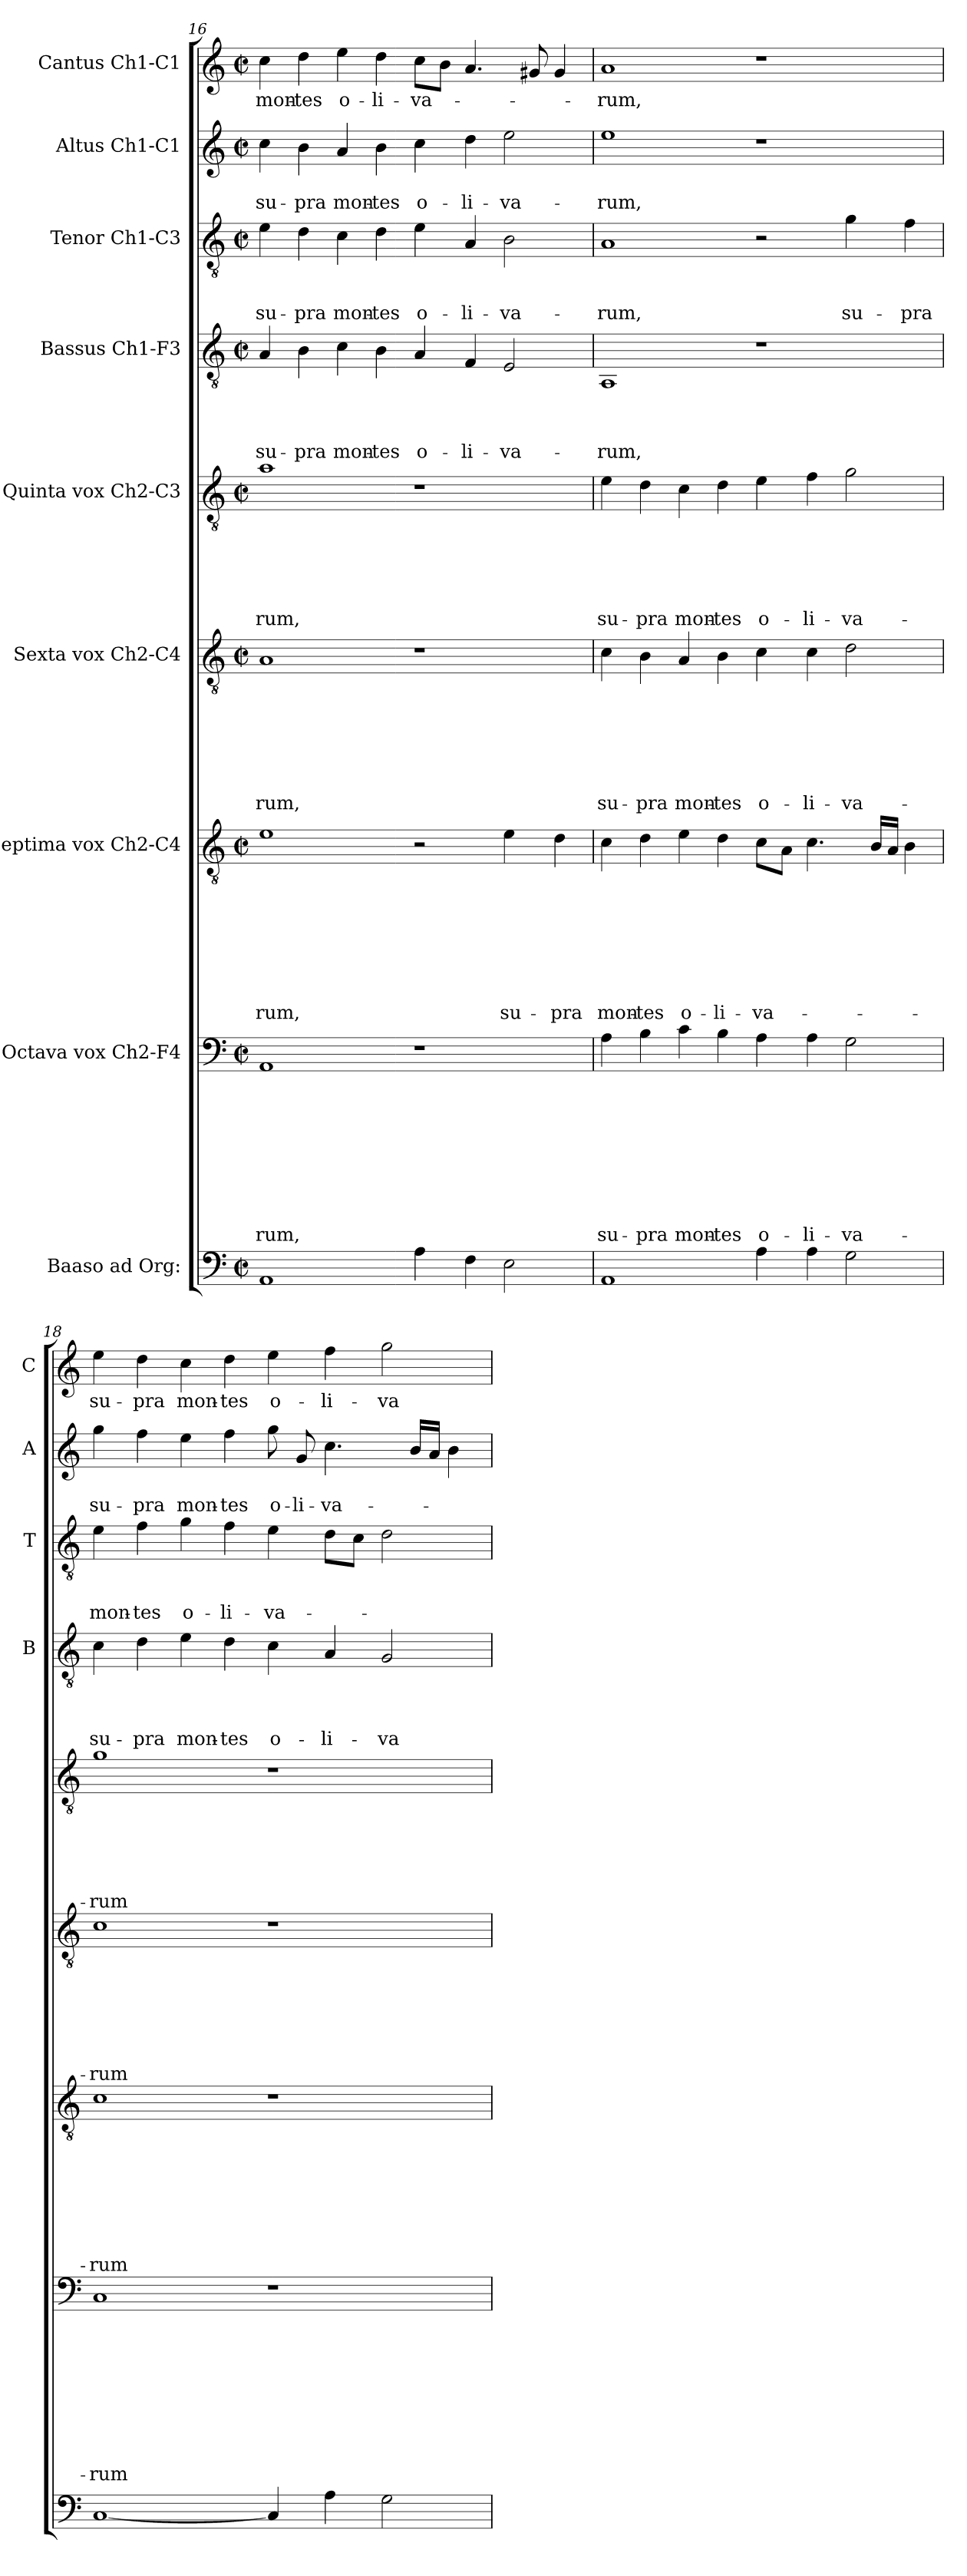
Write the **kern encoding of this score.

**kern	**kern	**text	**text	**text	**text	**text	**text	**text	**text	**text	**kern	**text	**text	**text	**text	**text	**text	**text	**text	**kern	**text	**text	**text	**text	**text	**text	**text	**kern	**text	**text	**text	**text	**text	**text	**kern	**text	**text	**text	**text	**kern	**text	**text	**text	**kern	**text	**text	**kern	**text
*part9	*part8	*part8	*part8	*part8	*part8	*part8	*part8	*part8	*part8	*part8	*part7	*part7	*part7	*part7	*part7	*part7	*part7	*part7	*part7	*part6	*part6	*part6	*part6	*part6	*part6	*part6	*part6	*part5	*part5	*part5	*part5	*part5	*part5	*part5	*part4	*part4	*part4	*part4	*part4	*part3	*part3	*part3	*part3	*part2	*part2	*part2	*part1	*part1
*staff9	*staff8	*staff8	*staff8	*staff8	*staff8	*staff8	*staff8	*staff8	*staff8	*staff8	*staff7	*staff7	*staff7	*staff7	*staff7	*staff7	*staff7	*staff7	*staff7	*staff6	*staff6	*staff6	*staff6	*staff6	*staff6	*staff6	*staff6	*staff5	*staff5	*staff5	*staff5	*staff5	*staff5	*staff5	*staff4	*staff4	*staff4	*staff4	*staff4	*staff3	*staff3	*staff3	*staff3	*staff2	*staff2	*staff2	*staff1	*staff1
*I"Baaso ad Org:	*I"Octava vox Ch2-F4	*	*	*	*	*	*	*	*	*	*I"Septima vox Ch2-C4	*	*	*	*	*	*	*	*	*I"Sexta vox Ch2-C4	*	*	*	*	*	*	*	*I"Quinta vox  Ch2-C3	*	*	*	*	*	*	*I"Bassus Ch1-F3	*	*	*	*	*I"Tenor Ch1-C3	*	*	*	*I"Altus Ch1-C1	*	*	*I"Cantus Ch1-C1	*
*	*	*	*	*	*	*	*	*	*	*	*	*	*	*	*	*	*	*	*	*	*	*	*	*	*	*	*	*	*	*	*	*	*	*	*I'B	*	*	*	*	*I'T	*	*	*	*I'A	*	*	*I'C	*
!!LO:LB:g=z
*clefF4	*clefF4	*	*	*	*	*	*	*	*	*	*clefGv2	*	*	*	*	*	*	*	*	*clefGv2	*	*	*	*	*	*	*	*clefGv2	*	*	*	*	*	*	*clefGv2	*	*	*	*	*clefGv2	*	*	*	*clefG2	*	*	*clefG2	*
*k[]	*k[]	*	*	*	*	*	*	*	*	*	*k[]	*	*	*	*	*	*	*	*	*k[]	*	*	*	*	*	*	*	*k[]	*	*	*	*	*	*	*k[]	*	*	*	*	*k[]	*	*	*	*k[]	*	*	*k[]	*
*C:	*C:	*	*	*	*	*	*	*	*	*	*C:	*	*	*	*	*	*	*	*	*C:	*	*	*	*	*	*	*	*C:	*	*	*	*	*	*	*C:	*	*	*	*	*C:	*	*	*	*C:	*	*	*C:	*
*M2/2	*M2/2	*	*	*	*	*	*	*	*	*	*M2/2	*	*	*	*	*	*	*	*	*M2/2	*	*	*	*	*	*	*	*M2/2	*	*	*	*	*	*	*M2/2	*	*	*	*	*M2/2	*	*	*	*M2/2	*	*	*M2/2	*
*met(c|)	*met(c|)	*	*	*	*	*	*	*	*	*	*met(c|)	*	*	*	*	*	*	*	*	*met(c|)	*	*	*	*	*	*	*	*met(c|)	*	*	*	*	*	*	*met(c|)	*	*	*	*	*met(c|)	*	*	*	*met(c|)	*	*	*met(c|)	*
=16	=16	=16	=16	=16	=16	=16	=16	=16	=16	=16	=16	=16	=16	=16	=16	=16	=16	=16	=16	=16	=16	=16	=16	=16	=16	=16	=16	=16	=16	=16	=16	=16	=16	=16	=16	=16	=16	=16	=16	=16	=16	=16	=16	=16	=16	=16	=16	=16
!	!	!	!	!	!	!	!	!	!	!LO:LY:b	!	!	!	!	!	!	!	!	!LO:LY:b	!	!	!	!	!	!	!	!LO:LY:b	!	!	!	!	!	!	!LO:LY:b	!	!	!	!	!LO:LY:b	!	!	!	!LO:LY:b	!	!	!LO:LY:b	!	!LO:LY:b
1AA	1AA	.	.	.	.	.	.	.	.	-rum,	1e	.	.	.	.	.	.	.	-rum,	1A	.	.	.	.	.	.	-rum,	1a	.	.	.	.	.	-rum,	4A/	.	.	.	su-	4e\	.	.	su-	4cc\	.	su-	4cc\	mon-
!	!	!	!	!	!	!	!	!	!	!	!	!	!	!	!	!	!	!	!	!	!	!	!	!	!	!	!	!	!	!	!	!	!	!	!	!	!	!	!LO:LY:b	!	!	!	!LO:LY:b	!	!	!LO:LY:b	!	!LO:LY:b
.	.	.	.	.	.	.	.	.	.	.	.	.	.	.	.	.	.	.	.	.	.	.	.	.	.	.	.	.	.	.	.	.	.	.	4B\	.	.	.	-pra	4d\	.	.	-pra	4b\	.	-pra	4dd\	-tes
!	!	!	!	!	!	!	!	!	!	!	!	!	!	!	!	!	!	!	!	!	!	!	!	!	!	!	!	!	!	!	!	!	!	!	!	!	!	!	!LO:LY:b	!	!	!	!LO:LY:b	!	!	!LO:LY:b	!	!LO:LY:b
.	.	.	.	.	.	.	.	.	.	.	.	.	.	.	.	.	.	.	.	.	.	.	.	.	.	.	.	.	.	.	.	.	.	.	4c\	.	.	.	mon-	4c\	.	.	mon-	4a/	.	mon-	4ee\	o-
!	!	!	!	!	!	!	!	!	!	!	!	!	!	!	!	!	!	!	!	!	!	!	!	!	!	!	!	!	!	!	!	!	!	!	!	!	!	!	!LO:LY:b	!	!	!	!LO:LY:b	!	!	!LO:LY:b	!	!LO:LY:b
.	.	.	.	.	.	.	.	.	.	.	.	.	.	.	.	.	.	.	.	.	.	.	.	.	.	.	.	.	.	.	.	.	.	.	4B\	.	.	.	-tes	4d\	.	.	-tes	4b\	.	-tes	4dd\	-li-
!	!	!	!	!	!	!	!	!	!	!	!	!	!	!	!	!	!	!	!	!	!	!	!	!	!	!	!	!	!	!	!	!	!	!	!	!	!	!	!LO:LY:b	!	!	!	!LO:LY:b	!	!	!LO:LY:b	!	!LO:LY:b
4A\	1r	.	.	.	.	.	.	.	.	.	2r	.	.	.	.	.	.	.	.	1r	.	.	.	.	.	.	.	1r	.	.	.	.	.	.	4A/	.	.	.	o-	4e\	.	.	o-	4cc\	.	o-	8cc\L	-va-
.	.	.	.	.	.	.	.	.	.	.	.	.	.	.	.	.	.	.	.	.	.	.	.	.	.	.	.	.	.	.	.	.	.	.	.	.	.	.	.	.	.	.	.	.	.	.	8b\J	.
!	!	!	!	!	!	!	!	!	!	!	!	!	!	!	!	!	!	!	!	!	!	!	!	!	!	!	!	!	!	!	!	!	!	!	!	!	!	!	!LO:LY:b	!	!	!	!LO:LY:b	!	!	!LO:LY:b	!	!
4F\	.	.	.	.	.	.	.	.	.	.	.	.	.	.	.	.	.	.	.	.	.	.	.	.	.	.	.	.	.	.	.	.	.	.	4F/	.	.	.	-li-	4A/	.	.	-li-	4dd\	.	-li-	4.a/	.
!	!	!	!	!	!	!	!	!	!	!	!	!	!	!	!	!	!	!	!LO:LY:b	!	!	!	!	!	!	!	!	!	!	!	!	!	!	!	!	!	!	!	!LO:LY:b	!	!	!	!LO:LY:b	!	!	!LO:LY:b	!	!
2E\	.	.	.	.	.	.	.	.	.	.	4e\	.	.	.	.	.	.	.	su-	.	.	.	.	.	.	.	.	.	.	.	.	.	.	.	2E/	.	.	.	-va-	2B\	.	.	-va-	2ee\	.	-va-	.	.
.	.	.	.	.	.	.	.	.	.	.	.	.	.	.	.	.	.	.	.	.	.	.	.	.	.	.	.	.	.	.	.	.	.	.	.	.	.	.	.	.	.	.	.	.	.	.	8g#X/	.
!	!	!	!	!	!	!	!	!	!	!	!	!	!	!	!	!	!	!	!LO:LY:b	!	!	!	!	!	!	!	!	!	!	!	!	!	!	!	!	!	!	!	!	!	!	!	!	!	!	!	!	!
.	.	.	.	.	.	.	.	.	.	.	4d\	.	.	.	.	.	.	.	-pra	.	.	.	.	.	.	.	.	.	.	.	.	.	.	.	.	.	.	.	.	.	.	.	.	.	.	.	4g#/	.
=17	=17	=17	=17	=17	=17	=17	=17	=17	=17	=17	=17	=17	=17	=17	=17	=17	=17	=17	=17	=17	=17	=17	=17	=17	=17	=17	=17	=17	=17	=17	=17	=17	=17	=17	=17	=17	=17	=17	=17	=17	=17	=17	=17	=17	=17	=17	=17	=17
!	!	!	!	!	!	!	!	!	!	!LO:LY:b	!	!	!	!	!	!	!	!	!LO:LY:b	!	!	!	!	!	!	!	!LO:LY:b	!	!	!	!	!	!	!LO:LY:b	!	!	!	!	!LO:LY:b	!	!	!	!LO:LY:b	!	!	!LO:LY:b	!	!LO:LY:b
1AA	4A\	.	.	.	.	.	.	.	.	su-	4c\	.	.	.	.	.	.	.	mon-	4c\	.	.	.	.	.	.	su-	4e\	.	.	.	.	.	su-	1AA	.	.	.	-rum,	1A	.	.	-rum,	1ee	.	-rum,	1a	-rum,
!	!	!	!	!	!	!	!	!	!	!LO:LY:b	!	!	!	!	!	!	!	!	!LO:LY:b	!	!	!	!	!	!	!	!LO:LY:b	!	!	!	!	!	!	!LO:LY:b	!	!	!	!	!	!	!	!	!	!	!	!	!	!
.	4B\	.	.	.	.	.	.	.	.	-pra	4d\	.	.	.	.	.	.	.	-tes	4B\	.	.	.	.	.	.	-pra	4d\	.	.	.	.	.	-pra	.	.	.	.	.	.	.	.	.	.	.	.	.	.
!	!	!	!	!	!	!	!	!	!	!LO:LY:b	!	!	!	!	!	!	!	!	!LO:LY:b	!	!	!	!	!	!	!	!LO:LY:b	!	!	!	!	!	!	!LO:LY:b	!	!	!	!	!	!	!	!	!	!	!	!	!	!
.	4c\	.	.	.	.	.	.	.	.	mon-	4e\	.	.	.	.	.	.	.	o-	4A/	.	.	.	.	.	.	mon-	4c\	.	.	.	.	.	mon-	.	.	.	.	.	.	.	.	.	.	.	.	.	.
!	!	!	!	!	!	!	!	!	!	!LO:LY:b	!	!	!	!	!	!	!	!	!LO:LY:b	!	!	!	!	!	!	!	!LO:LY:b	!	!	!	!	!	!	!LO:LY:b	!	!	!	!	!	!	!	!	!	!	!	!	!	!
.	4B\	.	.	.	.	.	.	.	.	-tes	4d\	.	.	.	.	.	.	.	-li-	4B\	.	.	.	.	.	.	-tes	4d\	.	.	.	.	.	-tes	.	.	.	.	.	.	.	.	.	.	.	.	.	.
!	!	!	!	!	!	!	!	!	!	!LO:LY:b	!	!	!	!	!	!	!	!	!LO:LY:b	!	!	!	!	!	!	!	!LO:LY:b	!	!	!	!	!	!	!LO:LY:b	!	!	!	!	!	!	!	!	!	!	!	!	!	!
4A\	4A\	.	.	.	.	.	.	.	.	o-	8c\L	.	.	.	.	.	.	.	-va-	4c\	.	.	.	.	.	.	o-	4e\	.	.	.	.	.	o-	1r	.	.	.	.	2r	.	.	.	1r	.	.	1r	.
.	.	.	.	.	.	.	.	.	.	.	8A\J	.	.	.	.	.	.	.	.	.	.	.	.	.	.	.	.	.	.	.	.	.	.	.	.	.	.	.	.	.	.	.	.	.	.	.	.	.
!	!	!	!	!	!	!	!	!	!	!LO:LY:b	!	!	!	!	!	!	!	!	!	!	!	!	!	!	!	!	!LO:LY:b	!	!	!	!	!	!	!LO:LY:b	!	!	!	!	!	!	!	!	!	!	!	!	!	!
4A\	4A\	.	.	.	.	.	.	.	.	-li-	4.c\	.	.	.	.	.	.	.	.	4c\	.	.	.	.	.	.	-li-	4f\	.	.	.	.	.	-li-	.	.	.	.	.	.	.	.	.	.	.	.	.	.
!	!	!	!	!	!	!	!	!	!	!LO:LY:b	!	!	!	!	!	!	!	!	!	!	!	!	!	!	!	!	!LO:LY:b	!	!	!	!	!	!	!LO:LY:b	!	!	!	!	!	!	!	!	!LO:LY:b	!	!	!	!	!
2G\	2G\	.	.	.	.	.	.	.	.	-va-	.	.	.	.	.	.	.	.	.	2d\	.	.	.	.	.	.	-va-	2g\	.	.	.	.	.	-va-	.	.	.	.	.	4g\	.	.	su-	.	.	.	.	.
.	.	.	.	.	.	.	.	.	.	.	16B/LL	.	.	.	.	.	.	.	.	.	.	.	.	.	.	.	.	.	.	.	.	.	.	.	.	.	.	.	.	.	.	.	.	.	.	.	.	.
.	.	.	.	.	.	.	.	.	.	.	16A/JJ	.	.	.	.	.	.	.	.	.	.	.	.	.	.	.	.	.	.	.	.	.	.	.	.	.	.	.	.	.	.	.	.	.	.	.	.	.
!	!	!	!	!	!	!	!	!	!	!	!	!	!	!	!	!	!	!	!	!	!	!	!	!	!	!	!	!	!	!	!	!	!	!	!	!	!	!	!	!	!	!	!LO:LY:b	!	!	!	!	!
.	.	.	.	.	.	.	.	.	.	.	4B\	.	.	.	.	.	.	.	.	.	.	.	.	.	.	.	.	.	.	.	.	.	.	.	.	.	.	.	.	4f\	.	.	-pra	.	.	.	.	.
=18	=18	=18	=18	=18	=18	=18	=18	=18	=18	=18	=18	=18	=18	=18	=18	=18	=18	=18	=18	=18	=18	=18	=18	=18	=18	=18	=18	=18	=18	=18	=18	=18	=18	=18	=18	=18	=18	=18	=18	=18	=18	=18	=18	=18	=18	=18	=18	=18
!	!	!	!	!	!	!	!	!	!	!LO:LY:b	!	!	!	!	!	!	!	!	!LO:LY:b	!	!	!	!	!	!	!	!LO:LY:b	!	!	!	!	!	!	!LO:LY:b	!	!	!	!	!LO:LY:b	!	!	!	!LO:LY:b	!	!	!LO:LY:b	!	!LO:LY:b
[1C	1C	.	.	.	.	.	.	.	.	-rum	1c	.	.	.	.	.	.	.	-rum	1c	.	.	.	.	.	.	-rum	1g	.	.	.	.	.	-rum	4c\	.	.	.	su-	4e\	.	.	mon-	4gg\	.	su-	4ee\	su-
!	!	!	!	!	!	!	!	!	!	!	!	!	!	!	!	!	!	!	!	!	!	!	!	!	!	!	!	!	!	!	!	!	!	!	!	!	!	!	!LO:LY:b	!	!	!	!LO:LY:b	!	!	!LO:LY:b	!	!LO:LY:b
.	.	.	.	.	.	.	.	.	.	.	.	.	.	.	.	.	.	.	.	.	.	.	.	.	.	.	.	.	.	.	.	.	.	.	4d\	.	.	.	-pra	4f\	.	.	-tes	4ff\	.	-pra	4dd\	-pra
!	!	!	!	!	!	!	!	!	!	!	!	!	!	!	!	!	!	!	!	!	!	!	!	!	!	!	!	!	!	!	!	!	!	!	!	!	!	!	!LO:LY:b	!	!	!	!LO:LY:b	!	!	!LO:LY:b	!	!LO:LY:b
.	.	.	.	.	.	.	.	.	.	.	.	.	.	.	.	.	.	.	.	.	.	.	.	.	.	.	.	.	.	.	.	.	.	.	4e\	.	.	.	mon-	4g\	.	.	o-	4ee\	.	mon-	4cc\	mon-
!	!	!	!	!	!	!	!	!	!	!	!	!	!	!	!	!	!	!	!	!	!	!	!	!	!	!	!	!	!	!	!	!	!	!	!	!	!	!	!LO:LY:b	!	!	!	!LO:LY:b	!	!	!LO:LY:b	!	!LO:LY:b
.	.	.	.	.	.	.	.	.	.	.	.	.	.	.	.	.	.	.	.	.	.	.	.	.	.	.	.	.	.	.	.	.	.	.	4d\	.	.	.	-tes	4f\	.	.	-li-	4ff\	.	-tes	4dd\	-tes
!	!	!	!	!	!	!	!	!	!	!	!	!	!	!	!	!	!	!	!	!	!	!	!	!	!	!	!	!	!	!	!	!	!	!	!	!	!	!	!LO:LY:b	!	!	!	!LO:LY:b	!	!	!LO:LY:b	!	!LO:LY:b
4C/]	1r	.	.	.	.	.	.	.	.	.	1r	.	.	.	.	.	.	.	.	1r	.	.	.	.	.	.	.	1r	.	.	.	.	.	.	4c\	.	.	.	o-	4e\	.	.	-va-	8gg\	.	o-	4ee\	o-
!	!	!	!	!	!	!	!	!	!	!	!	!	!	!	!	!	!	!	!	!	!	!	!	!	!	!	!	!	!	!	!	!	!	!	!	!	!	!	!	!	!	!	!	!	!	!LO:LY:b	!	!
.	.	.	.	.	.	.	.	.	.	.	.	.	.	.	.	.	.	.	.	.	.	.	.	.	.	.	.	.	.	.	.	.	.	.	.	.	.	.	.	.	.	.	.	8g/	.	-li-	.	.
!	!	!	!	!	!	!	!	!	!	!	!	!	!	!	!	!	!	!	!	!	!	!	!	!	!	!	!	!	!	!	!	!	!	!	!	!	!	!	!LO:LY:b	!	!	!	!	!	!	!LO:LY:b	!	!LO:LY:b
4A\	.	.	.	.	.	.	.	.	.	.	.	.	.	.	.	.	.	.	.	.	.	.	.	.	.	.	.	.	.	.	.	.	.	.	4A/	.	.	.	-li-	8d\L	.	.	.	4.cc\	.	-va-	4ff\	-li-
.	.	.	.	.	.	.	.	.	.	.	.	.	.	.	.	.	.	.	.	.	.	.	.	.	.	.	.	.	.	.	.	.	.	.	.	.	.	.	.	8c\J	.	.	.	.	.	.	.	.
!	!	!	!	!	!	!	!	!	!	!	!	!	!	!	!	!	!	!	!	!	!	!	!	!	!	!	!	!	!	!	!	!	!	!	!	!	!	!	!LO:LY:b	!	!	!	!	!	!	!	!	!LO:LY:b
2G\	.	.	.	.	.	.	.	.	.	.	.	.	.	.	.	.	.	.	.	.	.	.	.	.	.	.	.	.	.	.	.	.	.	.	2G/	.	.	.	-va-	2d\	.	.	.	.	.	.	2gg\	-va-
.	.	.	.	.	.	.	.	.	.	.	.	.	.	.	.	.	.	.	.	.	.	.	.	.	.	.	.	.	.	.	.	.	.	.	.	.	.	.	.	.	.	.	.	16b/LL	.	.	.	.
.	.	.	.	.	.	.	.	.	.	.	.	.	.	.	.	.	.	.	.	.	.	.	.	.	.	.	.	.	.	.	.	.	.	.	.	.	.	.	.	.	.	.	.	16a/JJ	.	.	.	.
.	.	.	.	.	.	.	.	.	.	.	.	.	.	.	.	.	.	.	.	.	.	.	.	.	.	.	.	.	.	.	.	.	.	.	.	.	.	.	.	.	.	.	.	4b\	.	.	.	.
=	=	=	=	=	=	=	=	=	=	=	=	=	=	=	=	=	=	=	=	=	=	=	=	=	=	=	=	=	=	=	=	=	=	=	=	=	=	=	=	=	=	=	=	=	=	=	=	=
*-	*-	*-	*-	*-	*-	*-	*-	*-	*-	*-	*-	*-	*-	*-	*-	*-	*-	*-	*-	*-	*-	*-	*-	*-	*-	*-	*-	*-	*-	*-	*-	*-	*-	*-	*-	*-	*-	*-	*-	*-	*-	*-	*-	*-	*-	*-	*-	*-
